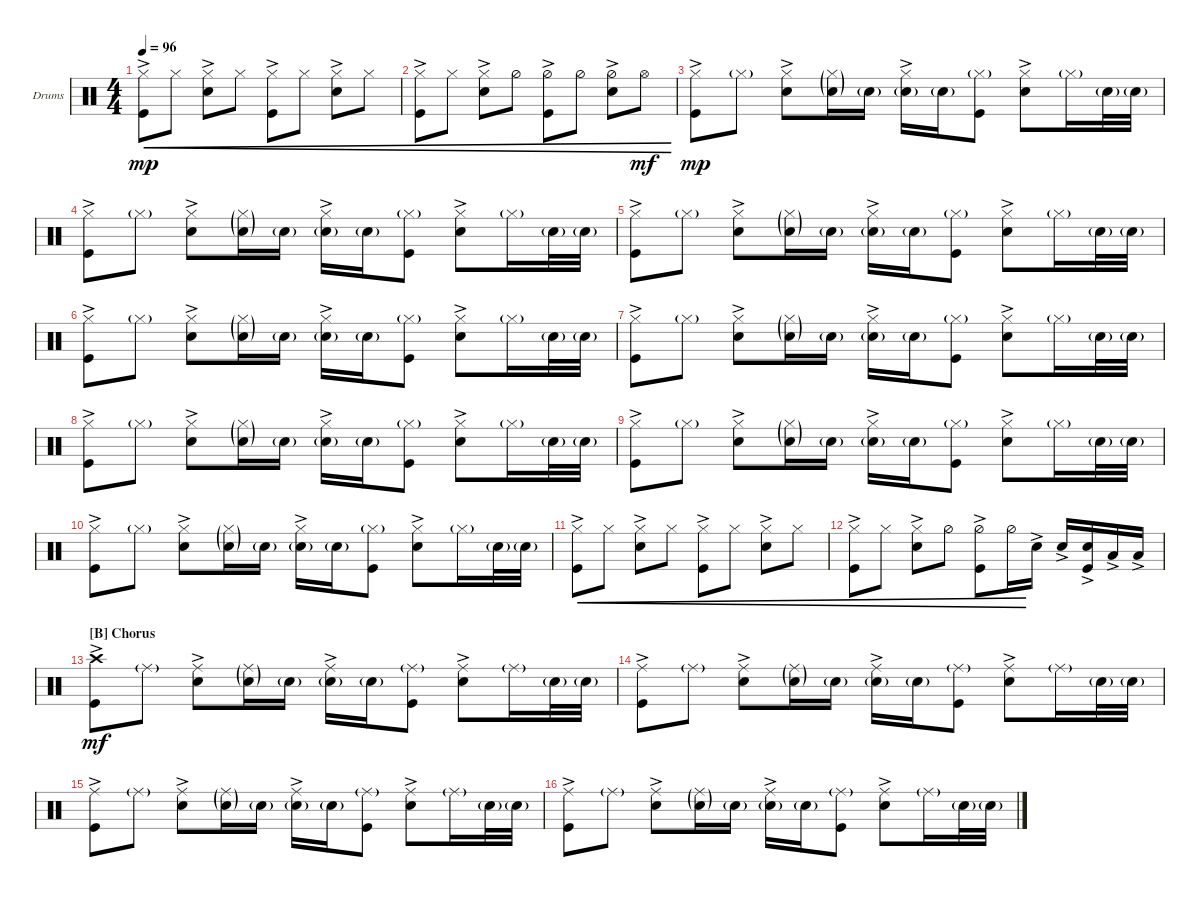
\defaultSystemsLayout 4
\bracketExtendMode groupsimilarinstruments
\firstSystemTrackNameOrientation horizontal
\otherSystemsTrackNameOrientation horizontal
\track ("Drums" "Drums") {instrument percussion}
\staff {score}
\articulation defaults
\ts (4 4)
\tempo 96
\clef neutral
\ks c
("Hi-Hat (closed)"{ac} "Kick (hit)").8{cre dy mp} "Hi-Hat (closed)".8{cre} ("Hi-Hat (closed)"{ac} "Snare (hit) 2").8{cre} "Hi-Hat (closed)".8{cre} ("Hi-Hat (closed)"{ac} "Kick (hit)").8{cre} "Hi-Hat (closed)".8{cre} ("Hi-Hat (closed)"{ac} "Snare (hit) 2").8{cre} "Hi-Hat (closed)".8{cre} |
("Hi-Hat (closed)"{ac} "Kick (hit)").8{cre} "Hi-Hat (closed)".8{cre} ("Hi-Hat (closed)"{ac} "Snare (hit) 2").8{cre} "Hi-Hat (half)".8{cre} ("Hi-Hat (half)"{ac} "Kick (hit)").8{cre} "Hi-Hat (half)".8{cre} ("Hi-Hat (half)"{ac} "Snare (hit) 2").8{cre} "Hi-Hat (open)".8{cre dy mf} |
("Hi-Hat (closed)"{ac} "Kick (hit)").8{dy mp} "Hi-Hat (closed)"{g}.8 ("Hi-Hat (closed)"{ac} "Snare (hit) 2").8 ("Hi-Hat (closed)"{g} "Snare (hit) 2"{g}).16 "Snare (hit) 2"{g}.16 ("Hi-Hat (closed)"{ac} "Snare (hit) 2"{g}).16 "Snare (hit) 2"{g}.16 ("Hi-Hat (closed)"{g} "Kick (hit)").8 ("Hi-Hat (closed)"{ac} "Snare (hit) 2").8 "Hi-Hat (closed)"{g}.16 "Snare (hit) 2"{g}.32 "Snare (hit) 2"{g}.32 |
("Hi-Hat (closed)"{ac} "Kick (hit)").8 "Hi-Hat (closed)"{g}.8 ("Hi-Hat (closed)"{ac} "Snare (hit) 2").8 ("Hi-Hat (closed)"{g} "Snare (hit) 2"{g}).16 "Snare (hit) 2"{g}.16 ("Hi-Hat (closed)"{ac} "Snare (hit) 2"{g}).16 "Snare (hit) 2"{g}.16 ("Hi-Hat (closed)"{g} "Kick (hit)").8 ("Hi-Hat (closed)"{ac} "Snare (hit) 2").8 "Hi-Hat (closed)"{g}.16 "Snare (hit) 2"{g}.32 "Snare (hit) 2"{g}.32 |
("Hi-Hat (closed)"{ac} "Kick (hit)").8 "Hi-Hat (closed)"{g}.8 ("Hi-Hat (closed)"{ac} "Snare (hit) 2").8 ("Hi-Hat (closed)"{g} "Snare (hit) 2"{g}).16 "Snare (hit) 2"{g}.16 ("Hi-Hat (closed)"{ac} "Snare (hit) 2"{g}).16 "Snare (hit) 2"{g}.16 ("Hi-Hat (closed)"{g} "Kick (hit)").8 ("Hi-Hat (closed)"{ac} "Snare (hit) 2").8 "Hi-Hat (closed)"{g}.16 "Snare (hit) 2"{g}.32 "Snare (hit) 2"{g}.32 |
("Hi-Hat (closed)"{ac} "Kick (hit)").8 "Hi-Hat (closed)"{g}.8 ("Hi-Hat (closed)"{ac} "Snare (hit) 2").8 ("Hi-Hat (closed)"{g} "Snare (hit) 2"{g}).16 "Snare (hit) 2"{g}.16 ("Hi-Hat (closed)"{ac} "Snare (hit) 2"{g}).16 "Snare (hit) 2"{g}.16 ("Hi-Hat (closed)"{g} "Kick (hit)").8 ("Hi-Hat (closed)"{ac} "Snare (hit) 2").8 "Hi-Hat (closed)"{g}.16 "Snare (hit) 2"{g}.32 "Snare (hit) 2"{g}.32 |
("Hi-Hat (closed)"{ac} "Kick (hit)").8 "Hi-Hat (closed)"{g}.8 ("Hi-Hat (closed)"{ac} "Snare (hit) 2").8 ("Hi-Hat (closed)"{g} "Snare (hit) 2"{g}).16 "Snare (hit) 2"{g}.16 ("Hi-Hat (closed)"{ac} "Snare (hit) 2"{g}).16 "Snare (hit) 2"{g}.16 ("Hi-Hat (closed)"{g} "Kick (hit)").8 ("Hi-Hat (closed)"{ac} "Snare (hit) 2").8 "Hi-Hat (closed)"{g}.16 "Snare (hit) 2"{g}.32 "Snare (hit) 2"{g}.32 |
("Hi-Hat (closed)"{ac} "Kick (hit)").8 "Hi-Hat (closed)"{g}.8 ("Hi-Hat (closed)"{ac} "Snare (hit) 2").8 ("Hi-Hat (closed)"{g} "Snare (hit) 2"{g}).16 "Snare (hit) 2"{g}.16 ("Hi-Hat (closed)"{ac} "Snare (hit) 2"{g}).16 "Snare (hit) 2"{g}.16 ("Hi-Hat (closed)"{g} "Kick (hit)").8 ("Hi-Hat (closed)"{ac} "Snare (hit) 2").8 "Hi-Hat (closed)"{g}.16 "Snare (hit) 2"{g}.32 "Snare (hit) 2"{g}.32 |
("Hi-Hat (closed)"{ac} "Kick (hit)").8 "Hi-Hat (closed)"{g}.8 ("Hi-Hat (closed)"{ac} "Snare (hit) 2").8 ("Hi-Hat (closed)"{g} "Snare (hit) 2"{g}).16 "Snare (hit) 2"{g}.16 ("Hi-Hat (closed)"{ac} "Snare (hit) 2"{g}).16 "Snare (hit) 2"{g}.16 ("Hi-Hat (closed)"{g} "Kick (hit)").8 ("Hi-Hat (closed)"{ac} "Snare (hit) 2").8 "Hi-Hat (closed)"{g}.16 "Snare (hit) 2"{g}.32 "Snare (hit) 2"{g}.32 |
("Hi-Hat (closed)"{ac} "Kick (hit)").8 "Hi-Hat (closed)"{g}.8 ("Hi-Hat (closed)"{ac} "Snare (hit) 2").8 ("Hi-Hat (closed)"{g} "Snare (hit) 2"{g}).16 "Snare (hit) 2"{g}.16 ("Hi-Hat (closed)"{ac} "Snare (hit) 2"{g}).16 "Snare (hit) 2"{g}.16 ("Hi-Hat (closed)"{g} "Kick (hit)").8 ("Hi-Hat (closed)"{ac} "Snare (hit) 2").8 "Hi-Hat (closed)"{g}.16 "Snare (hit) 2"{g}.32 "Snare (hit) 2"{g}.32 |
("Hi-Hat (closed)"{ac} "Kick (hit)").8{cre} "Hi-Hat (closed)".8{cre} ("Hi-Hat (closed)"{ac} "Snare (hit) 2").8{cre} "Hi-Hat (closed)".8{cre} ("Hi-Hat (closed)"{ac} "Kick (hit)").8{cre} "Hi-Hat (closed)".8{cre} ("Hi-Hat (closed)"{ac} "Snare (hit) 2").8{cre} "Hi-Hat (closed)".8{cre} |
("Hi-Hat (closed)"{ac} "Kick (hit)").8{cre} "Hi-Hat (closed)".8{cre} ("Hi-Hat (closed)"{ac} "Snare (hit) 2").8{cre} "Hi-Hat (half)".8{cre} ("Hi-Hat (half)"{ac} "Kick (hit)"{ac}).8{cre} "Hi-Hat (half)".16{cre} "Snare (hit) 2"{ac}.16 "Snare (hit) 2"{ac}.16 ("Snare (hit) 2"{ac} "Kick (hit)").16 "Low Tom (hit)"{ac}.16 "Low Tom (hit)"{ac}.16 |
\section ("B" "Chorus")
\scale
0.333333 ("Kick (hit)" "Crash high (hit)"{ac}).8{dy mf} "Ride (middle)"{g}.8 ("Snare (hit) 2" "Ride (middle)"{ac}).8 ("Snare (hit) 2"{g} "Ride (middle)"{g}).16 "Snare (hit) 2"{g}.16 ("Snare (hit) 2"{g} "Ride (middle)"{ac}).16 "Snare (hit) 2"{g}.16 ("Kick (hit)" "Ride (middle)"{g}).8 ("Snare (hit) 2" "Ride (middle)"{ac}).8 "Ride (middle)"{g}.16 "Snare (hit) 2"{g}.32 "Snare (hit) 2"{g}.32 |
\scale
0.333333 ("Kick (hit)" "Ride (middle)"{ac}).8 "Ride (middle)"{g}.8 ("Snare (hit) 2" "Ride (middle)"{ac}).8 ("Snare (hit) 2"{g} "Ride (middle)"{g}).16 "Snare (hit) 2"{g}.16 ("Snare (hit) 2"{g} "Ride (middle)"{ac}).16 "Snare (hit) 2"{g}.16 ("Kick (hit)" "Ride (middle)"{g}).8 ("Snare (hit) 2" "Ride (middle)"{ac}).8 "Ride (middle)"{g}.16 "Snare (hit) 2"{g}.32 "Snare (hit) 2"{g}.32 |
\scale
0.333333 ("Kick (hit)" "Ride (middle)"{ac}).8 "Ride (middle)"{g}.8 ("Snare (hit) 2" "Ride (middle)"{ac}).8 ("Snare (hit) 2"{g} "Ride (middle)"{g}).16 "Snare (hit) 2"{g}.16 ("Snare (hit) 2"{g} "Ride (middle)"{ac}).16 "Snare (hit) 2"{g}.16 ("Kick (hit)" "Ride (middle)"{g}).8 ("Snare (hit) 2" "Ride (middle)"{ac}).8 "Ride (middle)"{g}.16 "Snare (hit) 2"{g}.32 "Snare (hit) 2"{g}.32 |
\scale
0.333333 ("Kick (hit)" "Ride (middle)"{ac}).8 "Ride (middle)"{g}.8 ("Snare (hit) 2" "Ride (middle)"{ac}).8 ("Snare (hit) 2"{g} "Ride (middle)"{g}).16 "Snare (hit) 2"{g}.16 ("Snare (hit) 2"{g} "Ride (middle)"{ac}).16 "Snare (hit) 2"{g}.16 ("Kick (hit)" "Ride (middle)"{g}).8 ("Snare (hit) 2" "Ride (middle)"{ac}).8 "Ride (middle)"{g}.16 "Snare (hit) 2"{g}.32 "Snare (hit) 2"{g}.32
